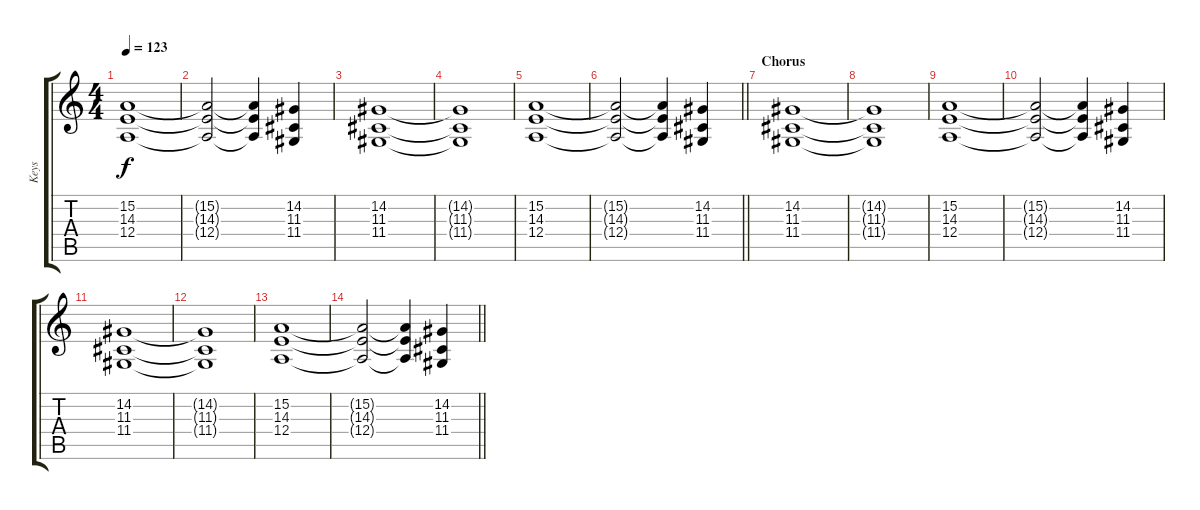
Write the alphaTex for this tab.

\track ("Keys" "Keys") {instrument stringensemble1}
\staff {score tabs}
\tuning (B3 Gb3 D3 A2 E2 B1) {hide}
\ts (4 4)
\tempo 123
\clef g2
\ks c
(15.2 14.3 12.4).1{dy f} |
(15.2{t} 14.3{t} 12.4{t}).2 (15.2{t} 14.3{t} 12.4{t}).4 (14.2 11.3 11.4).4 |
(14.2 11.3 11.4).1 |
(14.2{t} 11.3{t} 11.4{t}).1 |
(15.2 14.3 12.4).1 |
\barLineRight lightlight
(15.2{t} 14.3{t} 12.4{t}).2 (15.2{t} 14.3{t} 12.4{t}).4 (14.2 11.3 11.4).4 |
\section ("" "Chorus")
(14.2 11.3 11.4).1 |
(14.2{t} 11.3{t} 11.4{t}).1 |
(15.2 14.3 12.4).1 |
(15.2{t} 14.3{t} 12.4{t}).2 (15.2{t} 14.3{t} 12.4{t}).4 (14.2 11.3 11.4).4 |
(14.2 11.3 11.4).1 |
(14.2{t} 11.3{t} 11.4{t}).1 |
(15.2 14.3 12.4).1 |
\barLineRight lightlight
(15.2{t} 14.3{t} 12.4{t}).2 (15.2{t} 14.3{t} 12.4{t}).4 (14.2 11.3 11.4).4
